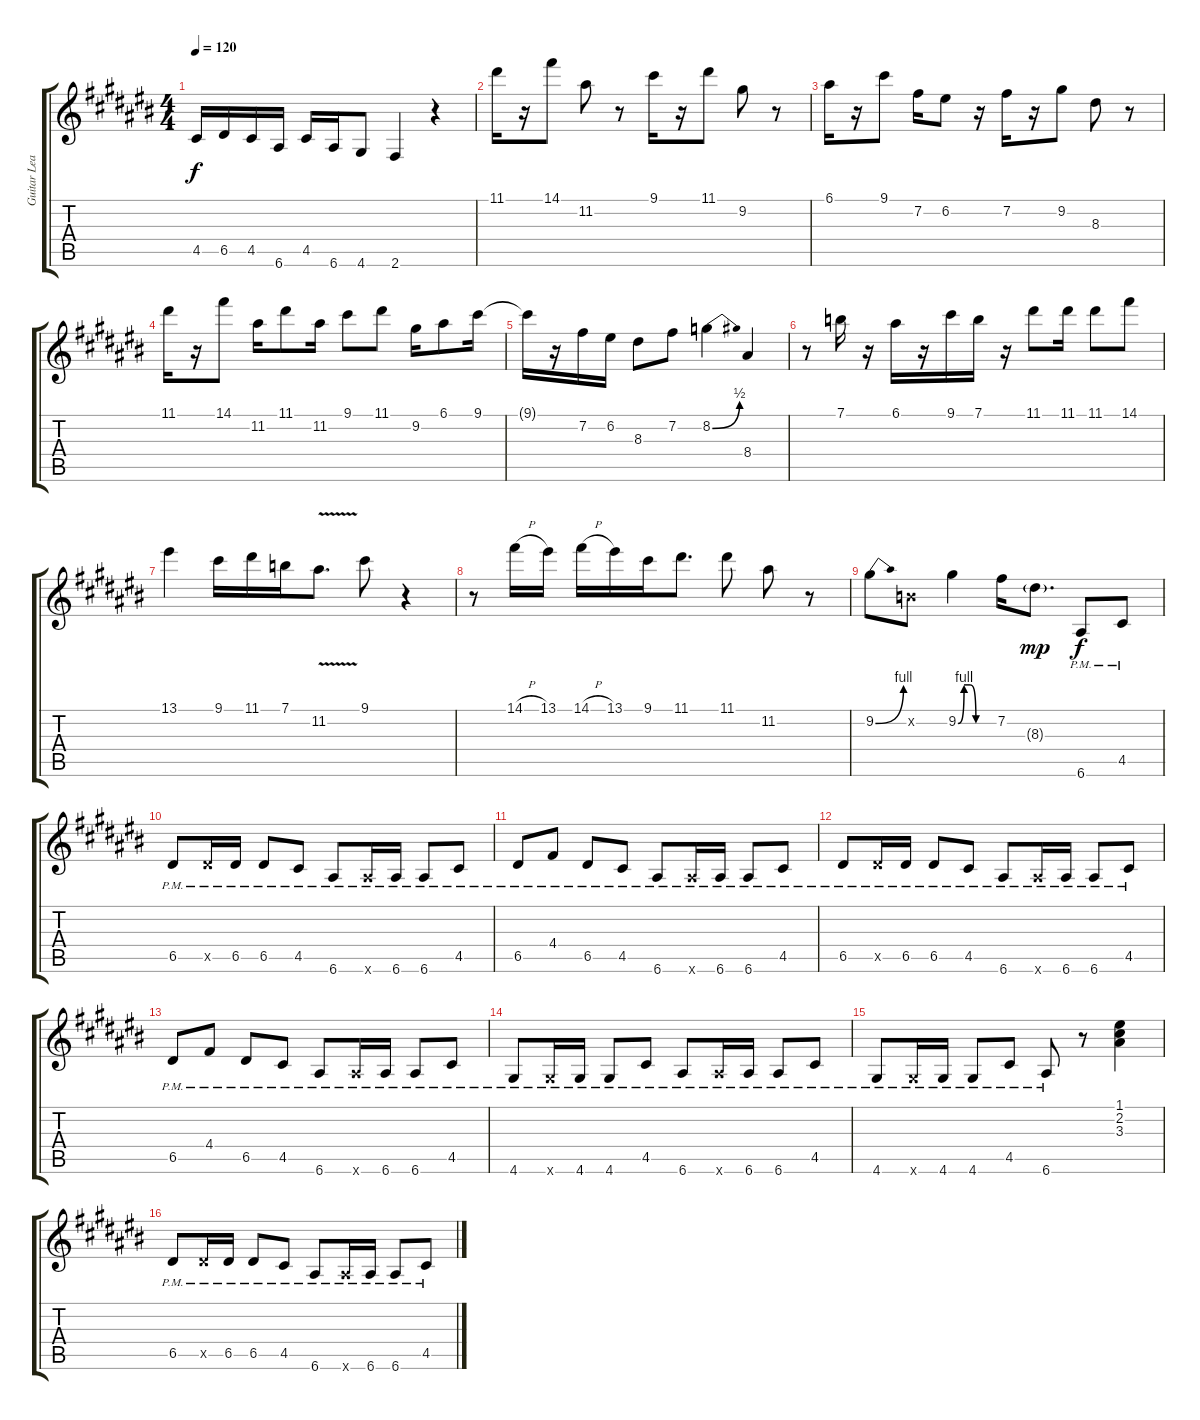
\track ("Guitar Lead" "Guitar Lea") {instrument overdrivenguitar}
\staff {score tabs}
\tuning (E4 B3 G3 D3 A2 E2) {hide}
\ts (4 4)
\tempo 120
\clef g2
\ks c#
4.5.16{dy f} 6.5.16 4.5.16 6.6.16 4.5.16 6.6.16 4.6.8 2.6.4 r.4 |
11.1.16 r.16 14.1.8 11.2.8 r.8 9.1.16 r.16 11.1.8 9.2.8 r.8 |
6.1.16 r.16 9.1.8 7.2.16 6.2.8 r.16 7.2.16 r.16 9.2.8 8.3.8 r.8 |
11.1.16 r.16 14.1.8 11.2.16 11.1.8 11.2.16 9.1.8 11.1.8 9.2.16 6.1.8 9.1.16 |
9.1{t}.16 r.16 7.2.16 6.2.16 8.3.8 7.2.8 8.2{be (bend 0 0 60 2)}.4 8.4.4 |
r.8 7.1.16 r.16 6.1.16 r.16 9.1.16 7.1.16 r.16 11.1.8 11.1.16 11.1.8 14.1.8 |
13.1.4 9.1.16 11.1.16 7.1.16 11.2{v}.8{d} 9.1.8 r.4 |
r.8 14.1{h}.16 13.1.16 14.1{h}.16 13.1.16 9.1.16 11.1.8{d} 11.1.8 11.2.8 r.8 |
9.2{be (bend 0 0 60 4)}.8 0.2{x}.8 9.2{be (custom 0 0 10 4 20 4 30 0 60 0)}.4 7.2.16 8.3{g}.8{d dy mp} 6.6{pm}.8{dy f} 4.5{pm}.8 |
6.5{pm}.8 6.5{pm x}.16 6.5{pm}.16 6.5{pm}.8 4.5{pm}.8 6.6{pm}.8 6.6{pm x}.16 6.6{pm}.16 6.6{pm}.8 4.5{pm}.8 |
6.5{pm}.8 4.4{pm}.8 6.5{pm}.8 4.5{pm}.8 6.6{pm}.8 6.6{pm x}.16 6.6{pm}.16 6.6{pm}.8 4.5{pm}.8 |
6.5{pm}.8 6.5{pm x}.16 6.5{pm}.16 6.5{pm}.8 4.5{pm}.8 6.6{pm}.8 6.6{pm x}.16 6.6{pm}.16 6.6{pm}.8 4.5{pm}.8 |
6.5{pm}.8 4.4{pm}.8 6.5{pm}.8 4.5{pm}.8 6.6{pm}.8 6.6{pm x}.16 6.6{pm}.16 6.6{pm}.8 4.5{pm}.8 |
4.6{pm}.8 4.6{pm x}.16 4.6{pm}.16 4.6{pm}.8 4.5{pm}.8 6.6{pm}.8 6.6{pm x}.16 6.6{pm}.16 6.6{pm}.8 4.5{pm}.8 |
4.6{pm}.8 4.6{pm x}.16 4.6{pm}.16 4.6{pm}.8 4.5{pm}.8 6.6{pm}.8 r.8 (1.1 2.2 3.3).4 |
6.5{pm}.8 6.5{pm x}.16 6.5{pm}.16 6.5{pm}.8 4.5{pm}.8 6.6{pm}.8 6.6{pm x}.16 6.6{pm}.16 6.6{pm}.8 4.5{pm}.8
